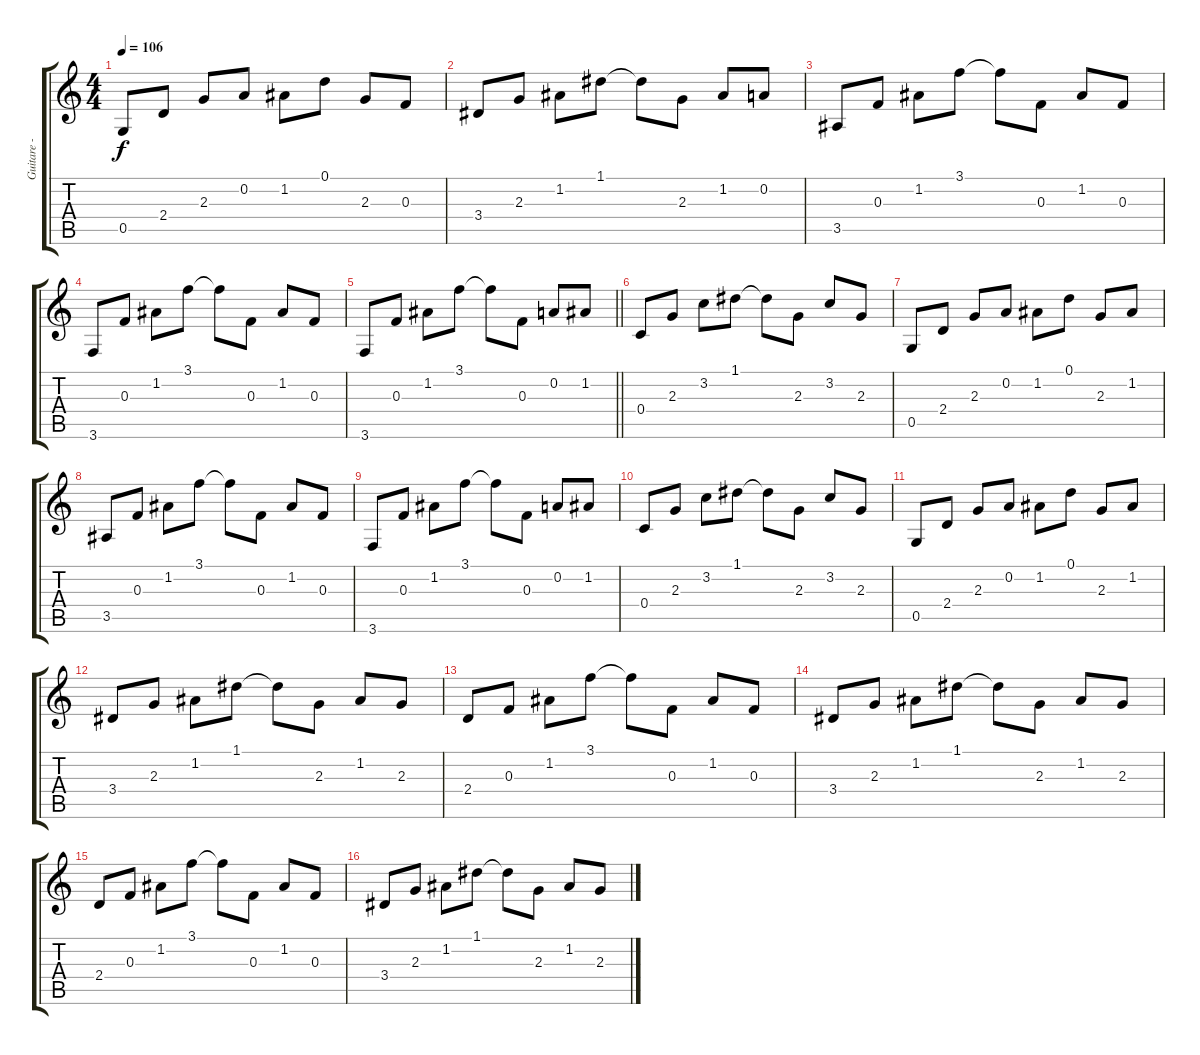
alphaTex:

\track ("Guitare - 1 ton" "Guitare - ") {instrument acousticguitarsteel}
\staff {score tabs}
\tuning (D4 A3 F3 C3 G2 D2) {hide}
\ts (4 4)
\tempo 106
\clef g2
\ks c
0.5.8{dy f} 2.4.8 2.3.8 0.2.8 1.2.8 0.1.8 2.3.8 0.3.8 |
3.4.8 2.3.8 1.2.8 1.1.8 1.1{t}.8 2.3.8 1.2.8 0.2.8 |
3.5.8 0.3.8 1.2.8 3.1.8 3.1{t}.8 0.3.8 1.2.8 0.3.8 |
3.6.8 0.3.8 1.2.8 3.1.8 3.1{t}.8 0.3.8 1.2.8 0.3.8 |
\barLineRight lightlight
3.6.8 0.3.8 1.2.8 3.1.8 3.1{t}.8 0.3.8 0.2.8 1.2.8 |
0.4.8 2.3.8 3.2.8 1.1.8 1.1{t}.8 2.3.8 3.2.8 2.3.8 |
0.5.8 2.4.8 2.3.8 0.2.8 1.2.8 0.1.8 2.3.8 1.2.8 |
3.5.8 0.3.8 1.2.8 3.1.8 3.1{t}.8 0.3.8 1.2.8 0.3.8 |
3.6.8 0.3.8 1.2.8 3.1.8 3.1{t}.8 0.3.8 0.2.8 1.2.8 |
0.4.8 2.3.8 3.2.8 1.1.8 1.1{t}.8 2.3.8 3.2.8 2.3.8 |
0.5.8 2.4.8 2.3.8 0.2.8 1.2.8 0.1.8 2.3.8 1.2.8 |
3.4.8 2.3.8 1.2.8 1.1.8 1.1{t}.8 2.3.8 1.2.8 2.3.8 |
2.4.8 0.3.8 1.2.8 3.1.8 3.1{t}.8 0.3.8 1.2.8 0.3.8 |
3.4.8 2.3.8 1.2.8 1.1.8 1.1{t}.8 2.3.8 1.2.8 2.3.8 |
2.4.8 0.3.8 1.2.8 3.1.8 3.1{t}.8 0.3.8 1.2.8 0.3.8 |
3.4.8 2.3.8 1.2.8 1.1.8 1.1{t}.8 2.3.8 1.2.8 2.3.8
